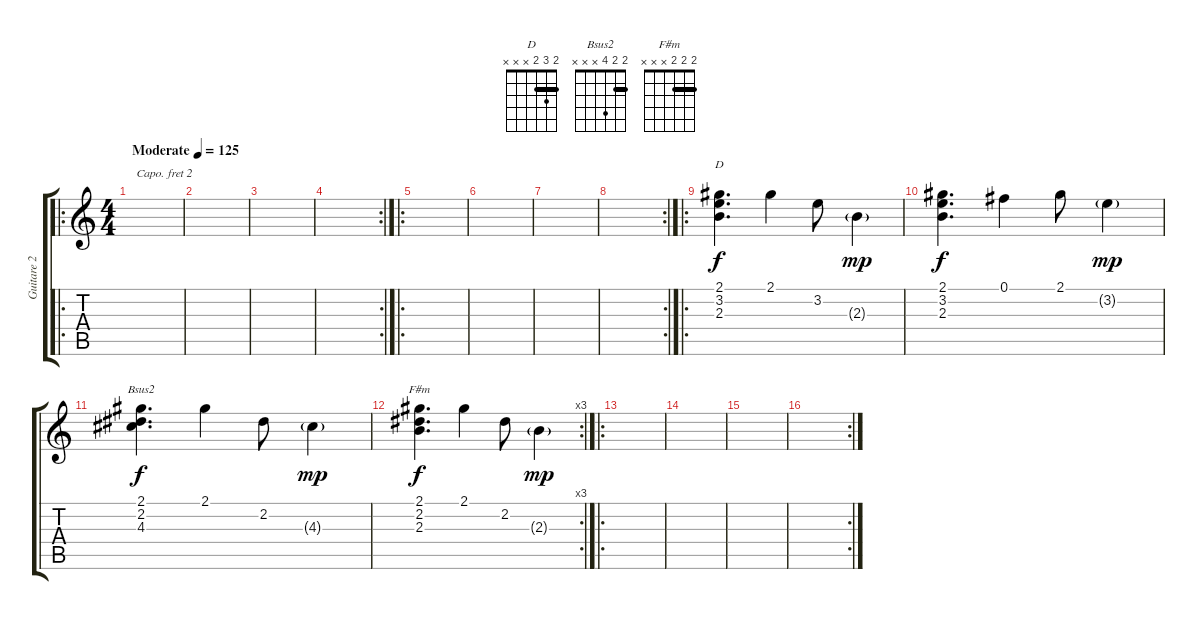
\track ("Guitare 2 (clair)" "Guitare 2 ") {instrument acousticguitarsteel}
\staff {score tabs}
\capo 2
\tuning (E4 B3 G3 D3 A2 E2) {hide}
\chord ("D" 2 3 2 x x x) {barre 2}
\chord ("Bsus2" 2 2 4 x x x) {barre 2}
\chord ("F#m" 2 2 2 x x x) {barre 2}
\ro
\ts (4 4)
\tempo (125 "Moderate")
\clef g2
\ks c
|
|
|
\rc 2
|
\ro
|
|
|
\rc 2
|
\ro
(2.1 3.2 2.3).4{d ch "D"} 2.1.4 3.2.8 2.3{g}.4{dy mp} |
(2.1 3.2 2.3).4{d dy f} 0.1.4 2.1.8 3.2{g}.4{dy mp} |
(2.1 2.2 4.3).4{d ch "Bsus2" dy f} 2.1.4 2.2.8 4.3{g}.4{dy mp} |
\rc 3
(2.1 2.2 2.3).4{d ch "F#m" dy f} 2.1.4 2.2.8 2.3{g}.4{dy mp} |
\ro
|
|
|
\rc 2
